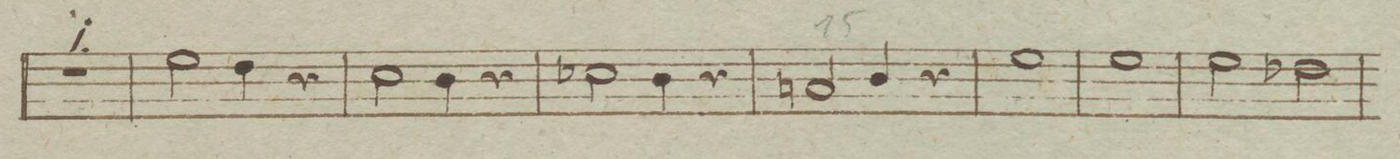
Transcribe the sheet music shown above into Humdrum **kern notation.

**kern
*I"Oboe Secondo.
*clefG2
*k[b-e-a-]
*met(c)
*M4/4
1r
=12
2ee-\
4dd\
4r
=13
2cc\
4b-\
4r
=14
2cc-X\
4b-\
4r
=15
2an/
4b-/
4r
=16
1ee-
=17
1ee-
=18
2ee-\
2dd-X\
=19
*-
